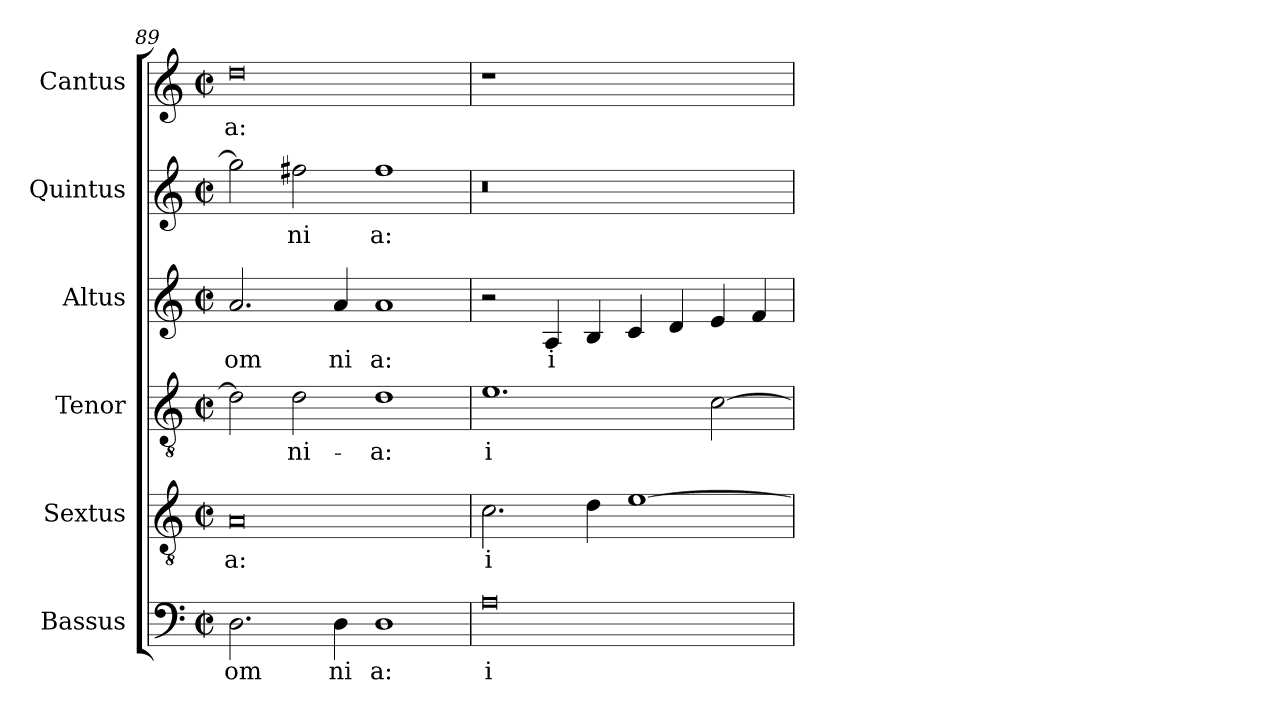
**kern	**text	**kern	**text	**kern	**text	**kern	**text	**kern	**text	**kern	**text
*part6	*part6	*part5	*part5	*part4	*part4	*part3	*part3	*part2	*part2	*part1	*part1
*staff6	*staff6	*staff5	*staff5	*staff4	*staff4	*staff3	*staff3	*staff2	*staff2	*staff1	*staff1
*I"Bassus	*	*I"Sextus	*	*I"Tenor	*	*I"Altus	*	*I"Quintus	*	*I"Cantus	*
*clefF4	*	*clefGv2	*	*clefGv2	*	*clefG2	*	*clefG2	*	*clefG2	*
*k[]	*	*k[]	*	*k[]	*	*k[]	*	*k[]	*	*k[]	*
*C:	*	*C:	*	*C:	*	*C:	*	*C:	*	*C:	*
*M2/2	*	*M2/2	*	*M2/2	*	*M2/2	*	*M2/2	*	*M2/2	*
*met(c|)	*	*met(c|)	*	*met(c|)	*	*met(c|)	*	*met(c|)	*	*met(c|)	*
=89	=89	=89	=89	=89	=89	=89	=89	=89	=89	=89	=89
!	!LO:LY:b:cj	!	!LO:LY:b:cj	!	!LO:LY:b:cj	!	!LO:LY:b:cj	!	!LO:LY:b:cj	!	!LO:LY:b:cj
2.D\	om	0A	a:	2d\]	--	2.a/	om	2gg\]	.	0dd	a:
!	!	!	!	!	!LO:LY:b:cj	!	!	!	!LO:LY:b:cj	!	!
.	.	.	.	2d\	-ni-	.	.	2ff#X\	ni	.	.
!	!LO:LY:b:cj	!	!	!	!	!	!LO:LY:b:cj	!	!	!	!
4D\	ni	.	.	.	.	4a/	ni	.	.	.	.
!	!LO:LY:b:cj	!	!	!	!LO:LY:b:cj	!	!LO:LY:b:cj	!	!LO:LY:b:cj	!	!
1D	a:	.	.	1d	-a:	1a	a:	1ff#	a:	.	.
=90	=90	=90	=90	=90	=90	=90	=90	=90	=90	=90	=90
!	!LO:LY:b:cj	!	!LO:LY:b:cj	!	!LO:LY:b:cj	!	!	!	!	!	!
0A	i	2.c\	i	1.e	i-	2r	.	0r	.	1r	.
!	!	!	!	!	!	!	!LO:LY:b:cj	!	!	!	!
.	.	.	.	.	.	4A/	i	.	.	.	.
!	!	!	!LO:LY:b:cj	!	!	!	!LO:LY:b:cj	!	!	!	!
.	.	4d\	.	.	.	4B/	.	.	.	.	.
!	!	!	!LO:LY:b:cj	!	!	!	!LO:LY:b:cj	!	!	!	!
.	.	[>1e	.	.	.	4c/	.	.	.	1ryy	.
!	!	!	!	!	!	!	!LO:LY:b:cj	!	!	!	!
.	.	.	.	.	.	4d/	.	.	.	.	.
!	!	!	!	!	!LO:LY:b:cj	!	!LO:LY:b:cj	!	!	!	!
.	.	.	.	[>2c\	--	4e/	.	.	.	.	.
!	!	!	!	!	!	!	!LO:LY:b:cj	!	!	!	!
.	.	.	.	.	.	4f/	.	.	.	.	.
=	=	=	=	=	=	=	=	=	=	=	=
*-	*-	*-	*-	*-	*-	*-	*-	*-	*-	*-	*-
